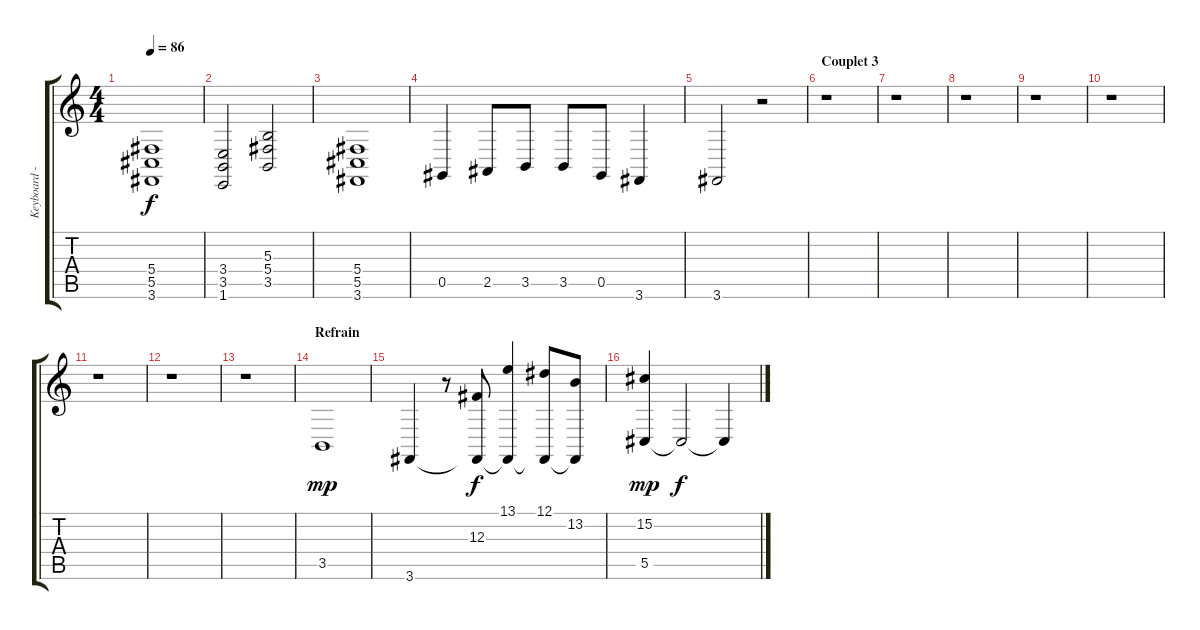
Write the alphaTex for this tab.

\track ("Keyboard - Nils Neumann" "Keyboard -") {instrument churchorgan}
\staff {score tabs}
\tuning (Eb4 Bb3 Gb3 Db3 Ab2 Eb2) {hide}
\ts (4 4)
\tempo 86
\clef g2
\ks c
(5.4 5.5 3.6).1{dy f} |
(3.4 3.5 1.6).2 (5.3 5.4 3.5).2 |
(5.4 5.5 3.6).1 |
0.5.4 2.5.8 3.5.8 3.5.8 0.5.8 3.6.4 |
3.6.2 r.2 |
\section ("" "Couplet 3")
r.1 |
r.1 |
r.1 |
r.1 |
r.1 |
r.1 |
r.1 |
r.1 |
\section ("" "Refrain")
3.5.1{dy mp} |
3.6.4 r.8 (12.3 3.6{t}).8{dy f} (13.1 3.6{t}).4 (12.1 3.6{t}).8 (13.2 3.6{t}).8 |
(15.2 5.5).4{dy mp} 5.5{t}.2{dy f} 5.5{t}.4
